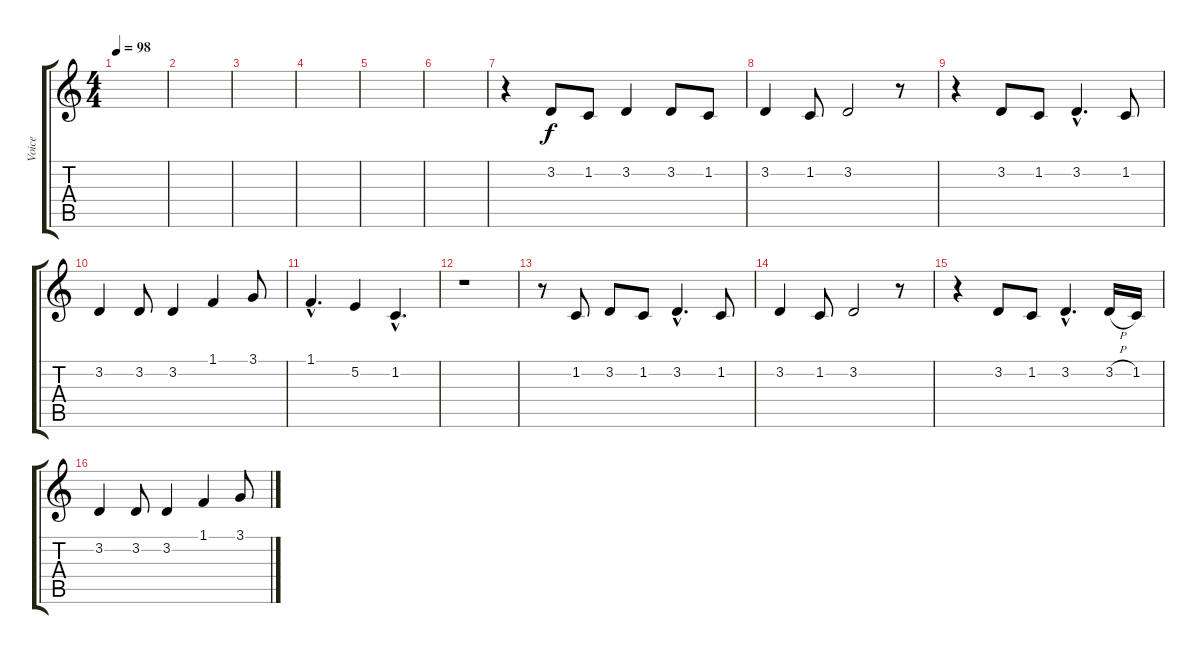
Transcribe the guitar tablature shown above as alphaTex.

\track ("Voice" "Voice") {instrument flute}
\staff {score tabs}
\tuning (E4 B3 G3 D3 A2 E2) {hide}
\ts (4 4)
\tempo 98
\clef g2
\ks c
|
|
|
|
|
|
r.4 3.2.8 1.2.8 3.2.4 3.2.8 1.2.8 |
3.2.4 1.2.8 3.2.2 r.8 |
r.4 3.2.8 1.2.8 3.2{hac}.4{d} 1.2.8 |
3.2.4 3.2.8 3.2.4 1.1.4 3.1.8 |
1.1{hac}.4{d} 5.2.4 1.2{hac}.4{d} |
r.1 |
r.8 1.2.8 3.2.8 1.2.8 3.2{hac}.4{d} 1.2.8 |
3.2.4 1.2.8 3.2.2 r.8 |
r.4 3.2.8 1.2.8 3.2{hac}.4{d} 3.2{h}.16 1.2.16 |
3.2.4 3.2.8 3.2.4 1.1.4 3.1.8
